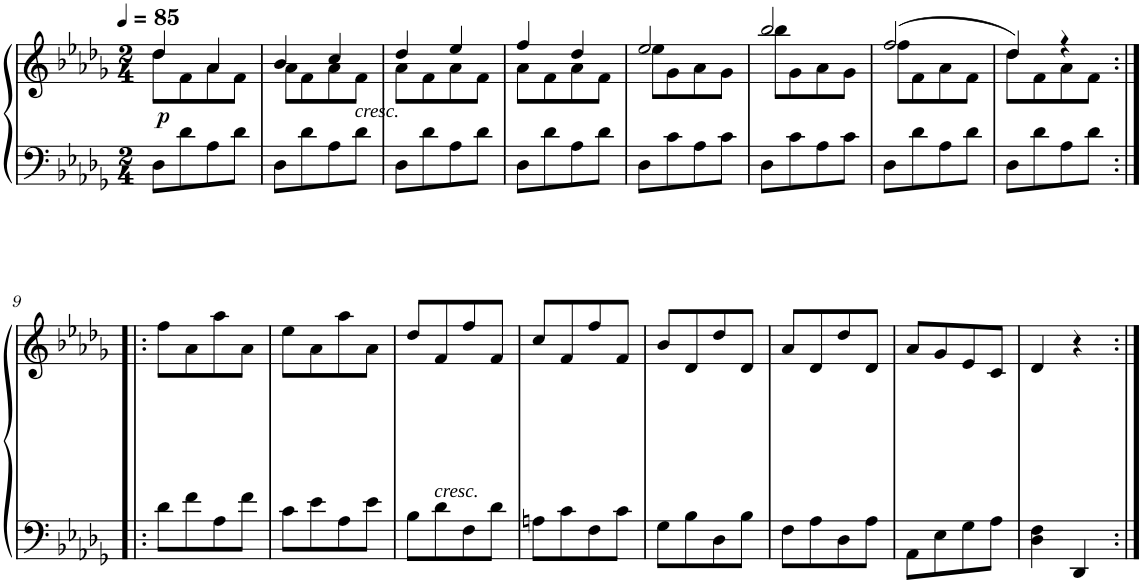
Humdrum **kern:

**kern	**kern	**dynam
*part1	*part1	*part1
*staff2	*staff1	*staff1/2
*I"Midi_1	*	*
*clefF4	*clefG2	*
*k[b-e-a-d-g-]	*k[b-e-a-d-g-]	*
*D-:	*D-:	*
*M2/4	*M2/4	*
*MM85	*MM85	*
=1	=1	=1
*	*^	*
!	!	!	!LO:DY:b
8D-\L	4dd-/	8dd-\L	p
8d-\	.	8f\	.
8A-\	4a-/	8a-\	.
8d-\J	.	8f\J	.
=2	=2	=2	=2
8D-\L	4b-/	8a-\L	.
8d-\	.	8f\	.
8A-\	4cc/	8a-\	.
!LO:TX:a:i:t=cresc.	!	!	!
8d-\J	.	8f\J	.
=3	=3	=3	=3
8D-\L	4dd-/	8a-\L	.
8d-\	.	8f\	.
8A-\	4ee-/	8a-\	.
8d-\J	.	8f\J	.
=4	=4	=4	=4
8D-\L	4ff/	8a-\L	.
8d-\	.	8f\	.
8A-\	4dd-/	8a-\	.
8d-\J	.	8f\J	.
=5	=5	=5	=5
8D-\L	2ee-/	8ee-\L	.
8c\	.	8g-\	.
8A-\	.	8a-\	.
8c\J	.	8g-\J	.
=6	=6	=6	=6
8D-\L	2bb-/	8bb-\L	.
8c\	.	8g-\	.
8A-\	.	8a-\	.
8c\J	.	8g-\J	.
=7	=7	=7	=7
8D-\L	(>2ff/	8ff\L	.
8d-\	.	8f\	.
8A-\	.	8a-\	.
8d-\J	.	8f\J	.
=8	=8	=8	=8
8D-\L	4dd-/)	8dd-\L	.
8d-\	.	8f\	.
8A-\	4r	8a-\	.
8d-\J	.	8f\J	.
*	*v	*v	*
!!LO:LB:g=z
=9:|!|:	=9:|!|:	=9:|!|:
8d-\L	8ff\L	.
8f\	8a-\	.
8A-\	8aa-\	.
8f\J	8a-\J	.
=10	=10	=10
8c\L	8ee-\L	.
8e-\	8a-\	.
8A-\	8aa-\	.
8e-\J	8a-\J	.
=11	=11	=11
8B-\L	8dd-/L	.
!	!LO:TX:b:i:t=cresc.	!
8d-\	8f/	.
8F\	8ff/	.
8d-\J	8f/J	.
=12	=12	=12
8An\L	8cc/L	.
8c\	8f/	.
8F\	8ff/	.
8c\J	8f/J	.
=13	=13	=13
8G-\L	8b-/L	.
8B-\	8d-/	.
8D-\	8dd-/	.
8B-\J	8d-/J	.
=14	=14	=14
8F\L	8a-/L	.
8A-\	8d-/	.
8D-\	8dd-/	.
8A-\J	8d-/J	.
=15	=15	=15
8AA-\L	8a-/L	.
8E-\	8g-/	.
8G-\	8e-/	.
8A-\J	8c/J	.
=16	=16	=16
4D-\ 4F\	4d-/	.
4DD-/	4r	.
=:|!	=:|!	=:|!
*-	*-	*-
